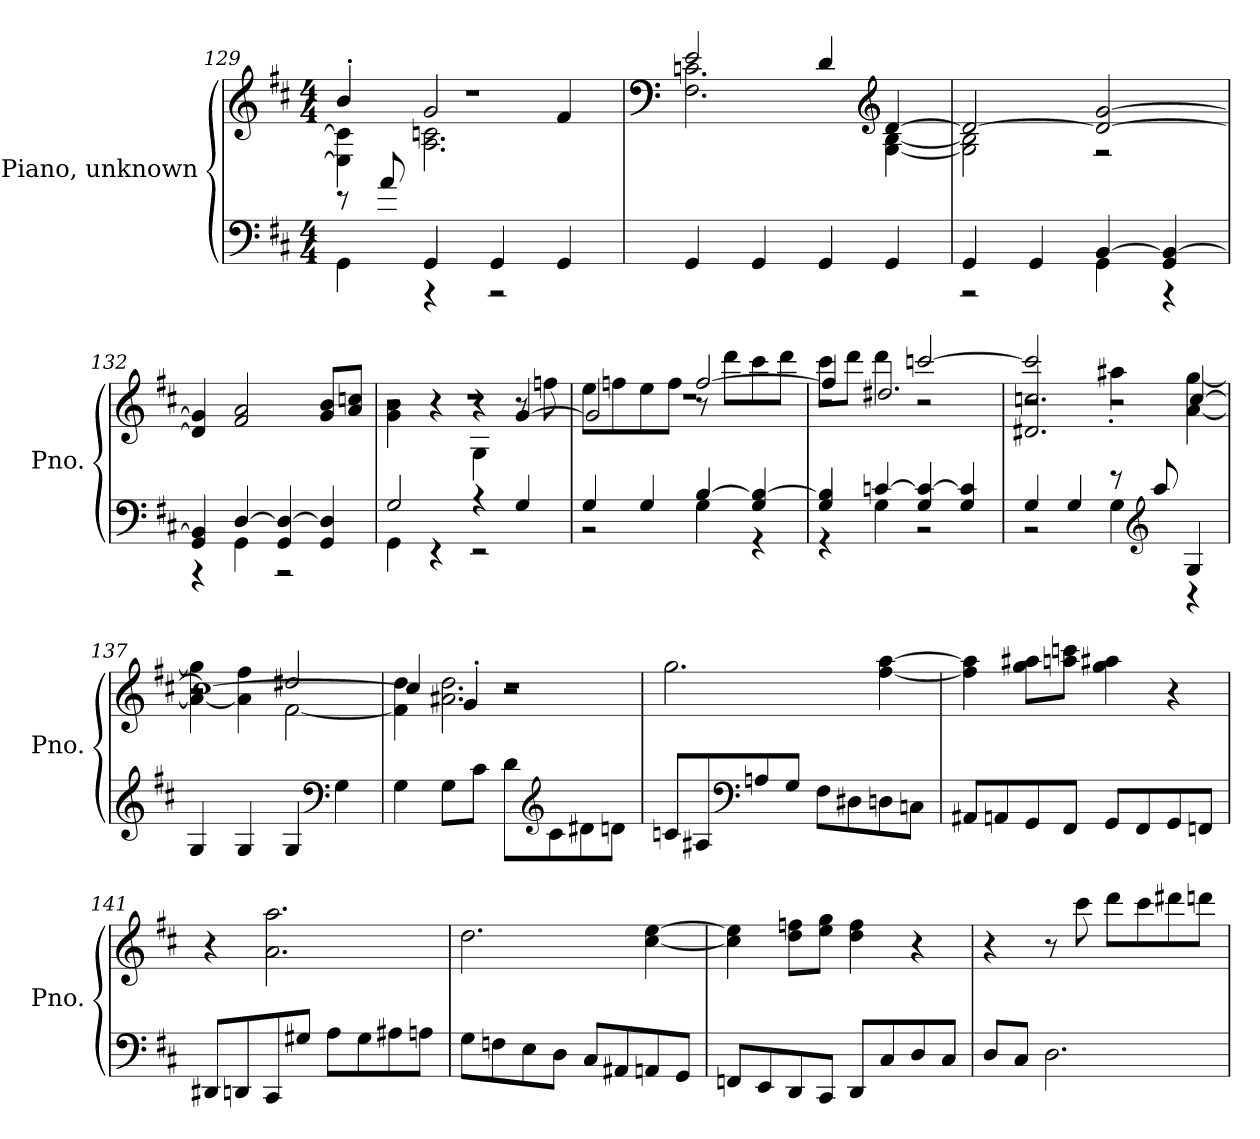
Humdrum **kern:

**kern	**kern
*part1	*part1
*staff2	*staff1
*I"Piano, unknown	*
*I'Pno.	*
*clefF4	*clefG2
*k[f#c#]	*k[f#c#]
*M4/4	*M4/4
=129	=129
*^	*^
*	*	*	*^
8r	4GG\	1r	4E\] 4c\]	4b'/
8a/	.	.	.	.
4GG/	4r	.	2.A\ 2.cn\	2g/
4GG/	2r	.	.	.
4GG/	.	.	.	4f#/
*v	*v	*	*	*
*	*v	*v	*v
=130	=130
*	*clefF4
*	*^
4GG/	2e/	2.F#\ 2.cn\
4GG/	.	.
4GG/	4d/	.
*	*clefG2	*
4GG/	[4d/	[4G\ [4B\
=131	=131	=131
*^	*	*
4GG/	2r	2d/_	2G\] 2B\]
4GG/	.	.	.
[4BB/	4GG\	2d/_ [2g/	2r
4GG/ 4BB/_	4r	.	.
*	*	*v	*v
!!LO:LB:g=z
=132	=132	=132
4GG/ 4BB/]	4r	4d/] 4g/]
[4D/	4GG\	2f#/ 2a/
4GG/ 4D/_	2r	.
4GG/ 4D/]	.	8g/ 8b/L
.	.	8a/ 8ccn/J
=133	=133	=133
*	*	*^
*	*	*	*^
2G/	4GG\	1r	4g\ 4b\	2r
.	4r	.	4r	.
4r	2r	.	4G\	4r
4G/	.	.	8r	[4g/
.	.	.	8ffn\	.
=134	=134	=134	=134	=134
4G/	2r	1r	8ee\L	2g/]
.	.	.	8ffn\	.
4G/	.	.	8ee\	.
.	.	.	8ff\J	.
[4B/	4G\	.	8r	[2ff/
.	.	.	8ddd\L	.
4G/ 4B/_	4r	.	8ccc#\	.
.	.	.	8ddd\J	.
=135	=135	=135	=135	=135
4G/ 4B/]	4r	2r	8ccc#\L	4ff/]
.	.	.	8ddd\J	.
[4cn/	4G\	.	4ddd\	2.dd#X/
4G/ 4c/_	2r	[2cccn/	2r	.
4G/ 4c/]	.	.	.	.
=136	=136	=136	=136	=136
4G/	2r	2ccc/]	2r	2.d#X/ 2.ccn/
4G/	.	.	.	.
8r	4G\	2r	4aa#X'\	.
*clefG2	*	*	*	*
8aa/	.	.	.	.
4G/	4r	.	[4a\ [4gg\	[4cc/
*v	*v	*	*	*
!!LO:LB:g=z	!!	!!
=137	=137	=137	=137
4G/	2r	4a\_ 4gg\]	1cc_
4G/	.	4a\] 4ff#\	.
4G/	2dd#X/	[2f#\	.
*clefF4	*	*	*
4G\	.	.	.
=138	=138	=138	=138
4G\	1r	4f#\] 4dd\	4cc/]
8G\L	.	2.a#X\ 2.dd\	4g'/
8c#\J	.	.	.
8d\L	.	.	2r
*clefG2	*	*	*
8c#\	.	.	.
8d#X\	.	.	.
8dn\J	.	.	.
*	*v	*v	*v
=139	=139
8cn/L	2.gg\
8A#X/	.
*clefF4	*
8An/	.
8G/J	.
8F#\L	.
8D#X\	.
8Dn\	[4ff#\ [4aa\
8Cn\J	.
!!LO:LB:g=z
=140	=140
8AA#X/L	4ff#\] 4aa\]
8AAn/	.
8GG/	8gg\ 8aa#X\L
8FF#/J	8aan\ 8cccn\J
8GG/L	4gg\ 4aa#X\
8FF#/	.
8GG/	4r
8FFn/J	.
=141	=141
8DD#X/L	4r
8DDn/	.
8CC#/	2.a\ 2.aa\
8G#X/J	.
8A\L	.
8G#\	.
8A#X\	.
8An\J	.
=142	=142
8G\L	2.dd\
8Fn\	.
8E\	.
8D\J	.
8C#/L	.
8AA#X/	.
8AAn/	[4cc#\ [4ee\
8GG/J	.
!!LO:LB:g=z
=143	=143
8FFn/L	4cc#\] 4ee\]
8EE/	.
8DD/	8dd\ 8ffn\L
8CC#/J	8ee\ 8gg\J
8DD/L	4dd\ 4ff\
8C#/	.
8D/	4r
8C#/J	.
=144	=144
8D/L	4r
8C#/J	.
2.D\	8r
.	8ccc#\
.	8ddd\L
.	8ccc#\
.	8ddd#X\
.	8dddn\J
=	=
*-	*-
